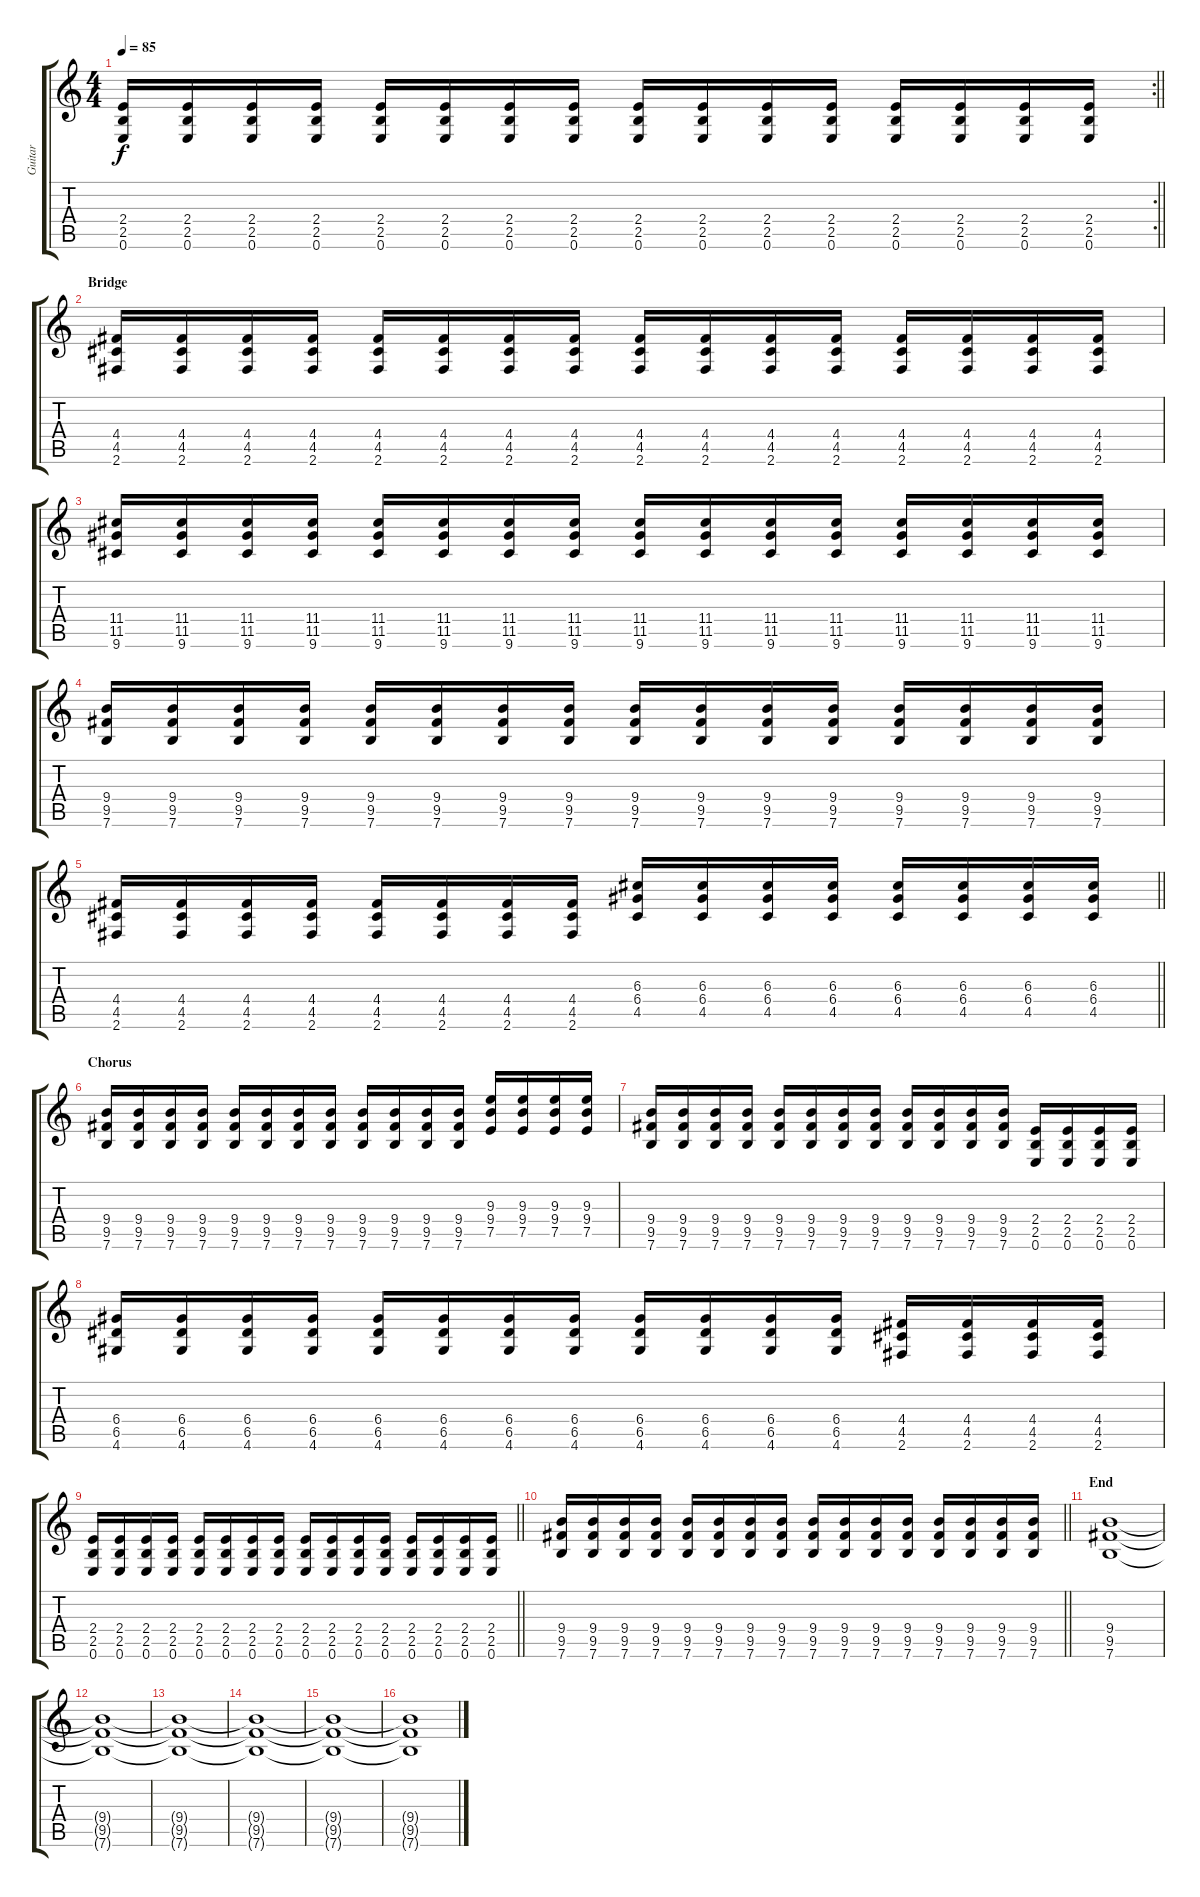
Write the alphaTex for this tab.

\track ("Guitar" "Guitar") {instrument distortionguitar}
\staff {score tabs}
\tuning (E4 B3 G3 D3 A2 E2) {hide}
\rc 2
\ts (4 4)
\tempo 85
\clef g2
\barLineRight lightlight
\ks c
(2.4 2.5 0.6).16{dy f} (2.4 2.5 0.6).16 (2.4 2.5 0.6).16 (2.4 2.5 0.6).16 (2.4 2.5 0.6).16 (2.4 2.5 0.6).16 (2.4 2.5 0.6).16 (2.4 2.5 0.6).16 (2.4 2.5 0.6).16 (2.4 2.5 0.6).16 (2.4 2.5 0.6).16 (2.4 2.5 0.6).16 (2.4 2.5 0.6).16 (2.4 2.5 0.6).16 (2.4 2.5 0.6).16 (2.4 2.5 0.6).16 |
\section ("" "Bridge")
(4.4 4.5 2.6).16 (4.4 4.5 2.6).16 (4.4 4.5 2.6).16 (4.4 4.5 2.6).16 (4.4 4.5 2.6).16 (4.4 4.5 2.6).16 (4.4 4.5 2.6).16 (4.4 4.5 2.6).16 (4.4 4.5 2.6).16 (4.4 4.5 2.6).16 (4.4 4.5 2.6).16 (4.4 4.5 2.6).16 (4.4 4.5 2.6).16 (4.4 4.5 2.6).16 (4.4 4.5 2.6).16 (4.4 4.5 2.6).16 |
(11.4 11.5 9.6).16 (11.4 11.5 9.6).16 (11.4 11.5 9.6).16 (11.4 11.5 9.6).16 (11.4 11.5 9.6).16 (11.4 11.5 9.6).16 (11.4 11.5 9.6).16 (11.4 11.5 9.6).16 (11.4 11.5 9.6).16 (11.4 11.5 9.6).16 (11.4 11.5 9.6).16 (11.4 11.5 9.6).16 (11.4 11.5 9.6).16 (11.4 11.5 9.6).16 (11.4 11.5 9.6).16 (11.4 11.5 9.6).16 |
(9.4 9.5 7.6).16 (9.4 9.5 7.6).16 (9.4 9.5 7.6).16 (9.4 9.5 7.6).16 (9.4 9.5 7.6).16 (9.4 9.5 7.6).16 (9.4 9.5 7.6).16 (9.4 9.5 7.6).16 (9.4 9.5 7.6).16 (9.4 9.5 7.6).16 (9.4 9.5 7.6).16 (9.4 9.5 7.6).16 (9.4 9.5 7.6).16 (9.4 9.5 7.6).16 (9.4 9.5 7.6).16 (9.4 9.5 7.6).16 |
\barLineRight lightlight
(4.4 4.5 2.6).16 (4.4 4.5 2.6).16 (4.4 4.5 2.6).16 (4.4 4.5 2.6).16 (4.4 4.5 2.6).16 (4.4 4.5 2.6).16 (4.4 4.5 2.6).16 (4.4 4.5 2.6).16 (6.3 6.4 4.5).16 (6.3 6.4 4.5).16 (6.3 6.4 4.5).16 (6.3 6.4 4.5).16 (6.3 6.4 4.5).16 (6.3 6.4 4.5).16 (6.3 6.4 4.5).16 (6.3 6.4 4.5).16 |
\section ("" "Chorus")
(9.4 9.5 7.6).16 (9.4 9.5 7.6).16 (9.4 9.5 7.6).16 (9.4 9.5 7.6).16 (9.4 9.5 7.6).16 (9.4 9.5 7.6).16 (9.4 9.5 7.6).16 (9.4 9.5 7.6).16 (9.4 9.5 7.6).16 (9.4 9.5 7.6).16 (9.4 9.5 7.6).16 (9.4 9.5 7.6).16 (9.3 9.4 7.5).16 (9.3 9.4 7.5).16 (9.3 9.4 7.5).16 (9.3 9.4 7.5).16 |
(9.4 9.5 7.6).16 (9.4 9.5 7.6).16 (9.4 9.5 7.6).16 (9.4 9.5 7.6).16 (9.4 9.5 7.6).16 (9.4 9.5 7.6).16 (9.4 9.5 7.6).16 (9.4 9.5 7.6).16 (9.4 9.5 7.6).16 (9.4 9.5 7.6).16 (9.4 9.5 7.6).16 (9.4 9.5 7.6).16 (2.4 2.5 0.6).16 (2.4 2.5 0.6).16 (2.4 2.5 0.6).16 (2.4 2.5 0.6).16 |
(6.4 6.5 4.6).16 (6.4 6.5 4.6).16 (6.4 6.5 4.6).16 (6.4 6.5 4.6).16 (6.4 6.5 4.6).16 (6.4 6.5 4.6).16 (6.4 6.5 4.6).16 (6.4 6.5 4.6).16 (6.4 6.5 4.6).16 (6.4 6.5 4.6).16 (6.4 6.5 4.6).16 (6.4 6.5 4.6).16 (4.4 4.5 2.6).16 (4.4 4.5 2.6).16 (4.4 4.5 2.6).16 (4.4 4.5 2.6).16 |
\barLineRight lightlight
(2.4 2.5 0.6).16 (2.4 2.5 0.6).16 (2.4 2.5 0.6).16 (2.4 2.5 0.6).16 (2.4 2.5 0.6).16 (2.4 2.5 0.6).16 (2.4 2.5 0.6).16 (2.4 2.5 0.6).16 (2.4 2.5 0.6).16 (2.4 2.5 0.6).16 (2.4 2.5 0.6).16 (2.4 2.5 0.6).16 (2.4 2.5 0.6).16 (2.4 2.5 0.6).16 (2.4 2.5 0.6).16 (2.4 2.5 0.6).16 |
\barLineRight lightlight
(9.4 9.5 7.6).16 (9.4 9.5 7.6).16 (9.4 9.5 7.6).16 (9.4 9.5 7.6).16 (9.4 9.5 7.6).16 (9.4 9.5 7.6).16 (9.4 9.5 7.6).16 (9.4 9.5 7.6).16 (9.4 9.5 7.6).16 (9.4 9.5 7.6).16 (9.4 9.5 7.6).16 (9.4 9.5 7.6).16 (9.4 9.5 7.6).16 (9.4 9.5 7.6).16 (9.4 9.5 7.6).16 (9.4 9.5 7.6).16 |
\section ("" "End")
(9.4 9.5 7.6).1 |
(9.4{t} 9.5{t} 7.6{t}).1 |
(9.4{t} 9.5{t} 7.6{t}).1 |
(9.4{t} 9.5{t} 7.6{t}).1 |
(9.4{t} 9.5{t} 7.6{t}).1 |
(9.4{t} 9.5{t} 7.6{t}).1
